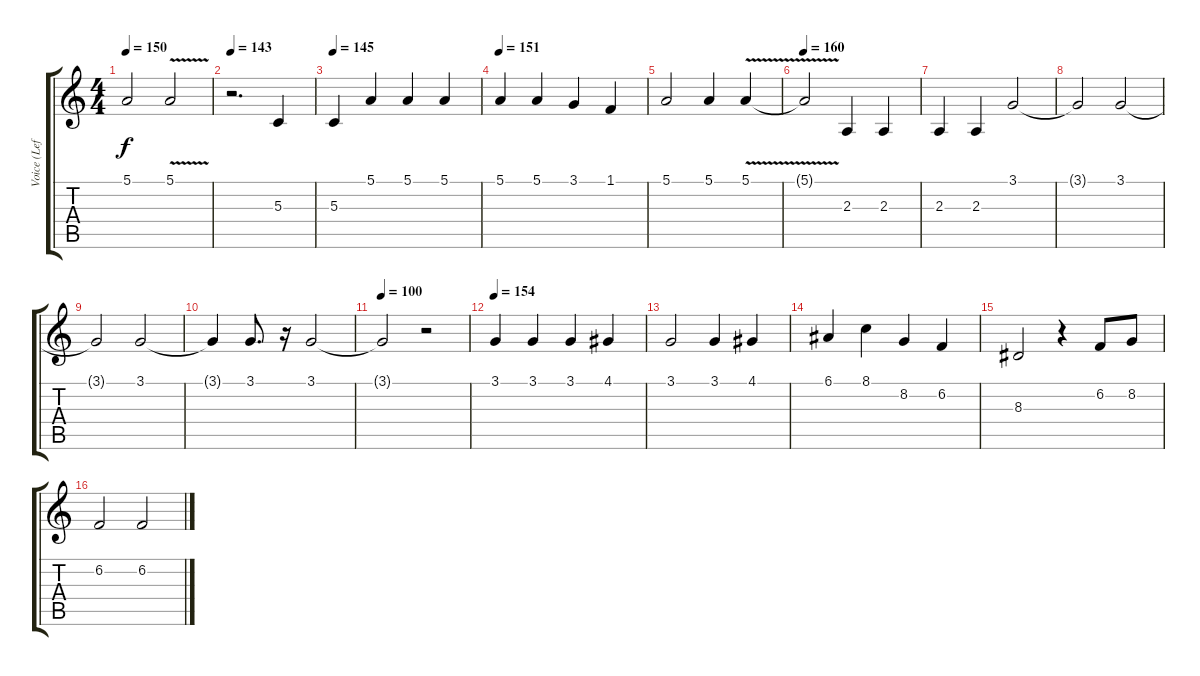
\track ("Voice (Left)" "Voice (Lef") {instrument flute}
\staff {score tabs}
\tuning (E4 B3 G3 D3 A2 E2) {hide}
\ts (4 4)
\tempo 150
\clef g2
\ks c
5.1.2{dy f} 5.1{v}.2 |
\tempo 143
r.2{d} 5.3.4 |
\tempo 145
5.3.4 5.1.4 5.1.4 5.1.4 |
\tempo 151
5.1.4 5.1.4 3.1.4 1.1.4 |
5.1.2 5.1.4 5.1{v}.4 |
\tempo 160
5.1{t}.2 2.3.4 2.3.4 |
2.3.4 2.3.4 3.1.2 |
3.1{t}.2 3.1.2 |
3.1{t}.2 3.1.2 |
3.1{t}.4 3.1.8{d} r.16 3.1.2 |
\tempo 100
3.1{t}.2 r.2 |
\tempo 154
3.1.4 3.1.4 3.1.4 4.1.4 |
3.1.2 3.1.4 4.1.4 |
6.1.4 8.1.4 8.2.4 6.2.4 |
8.3.2 r.4 6.2.8 8.2.8 |
6.2.2 6.2.2
